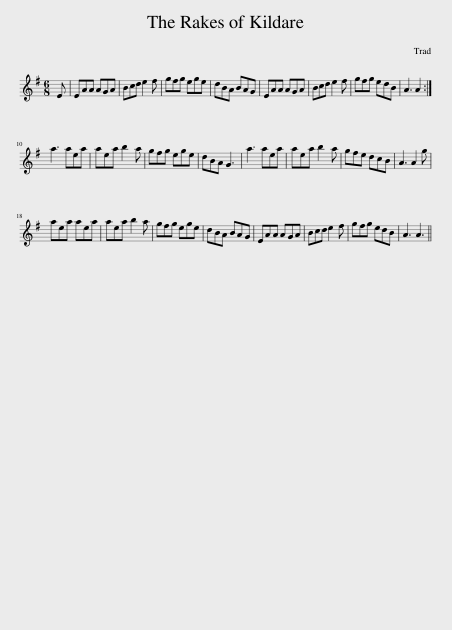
X:1
L:1/8
M:6/8
I:linebreak $
K:G
V:1 treble
V:1
 E | EAA AGA | Bcd e2 f | gfg ege | dBA BAG | %5
 EAA AGA | Bcd e2 f | gfg edB | A3 A2 :|$ a3 aea | %10
 aea b2 a | gfg ege | dBA G3 | a3 aea | aea b2 a | %15
 gfe dcB | A3 A2 g |$ aea aea | aea b2 a | gfg ege | %20
 dBA BAG | EAA AGA | Bcd e2 f | gfg edB | A3 A3 || %25
